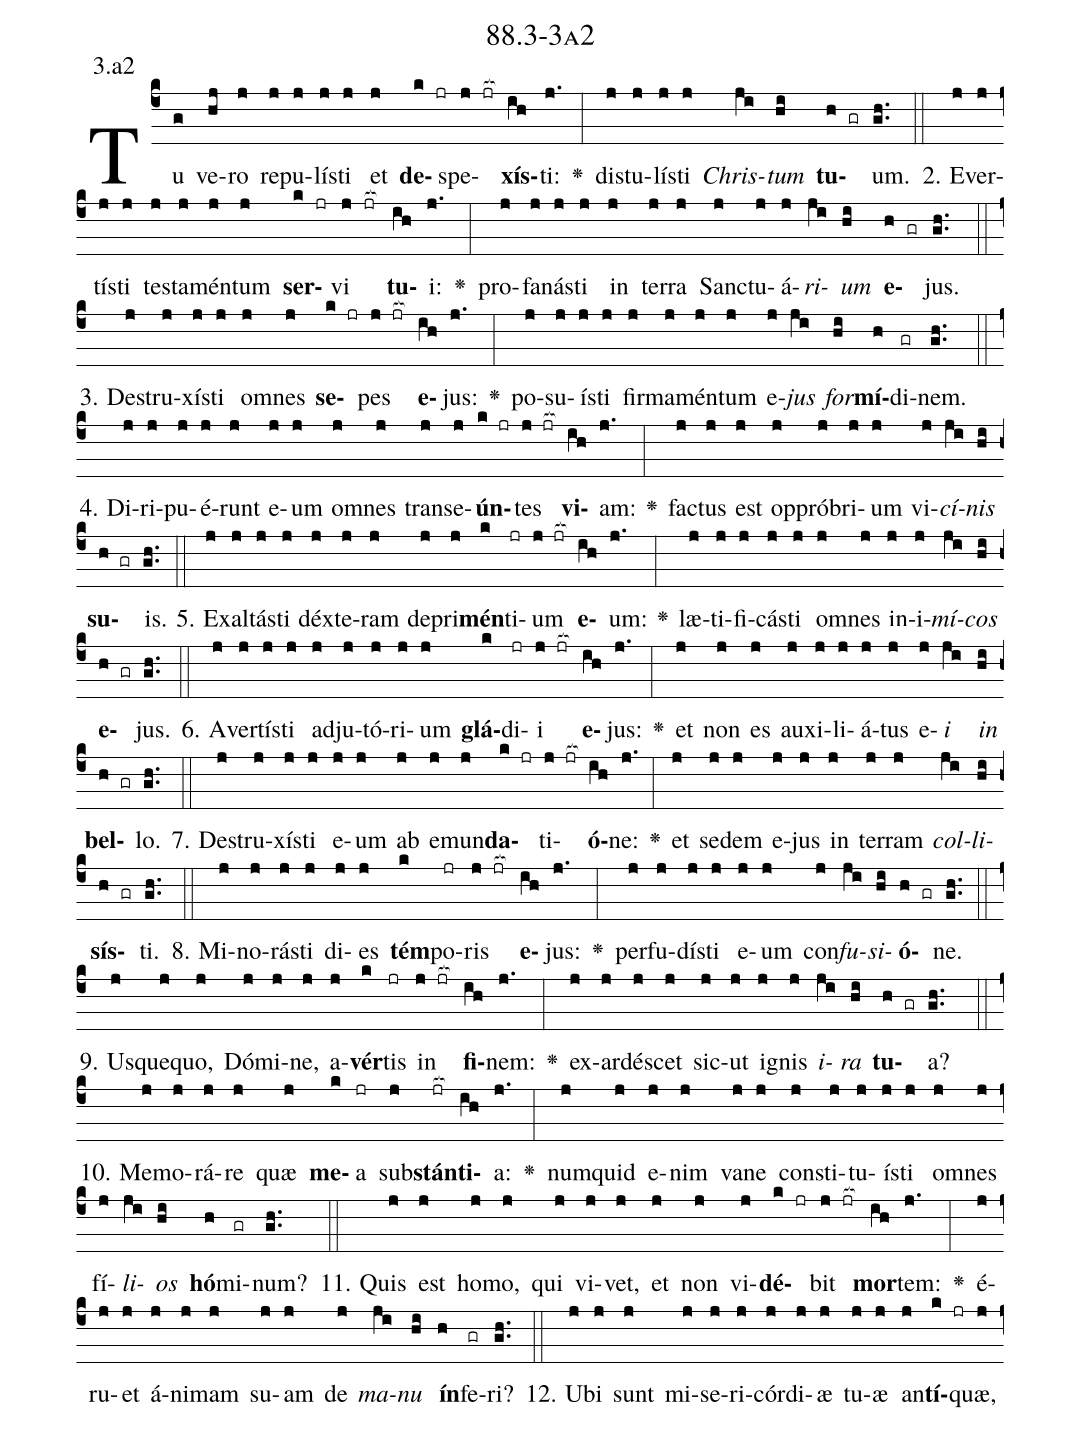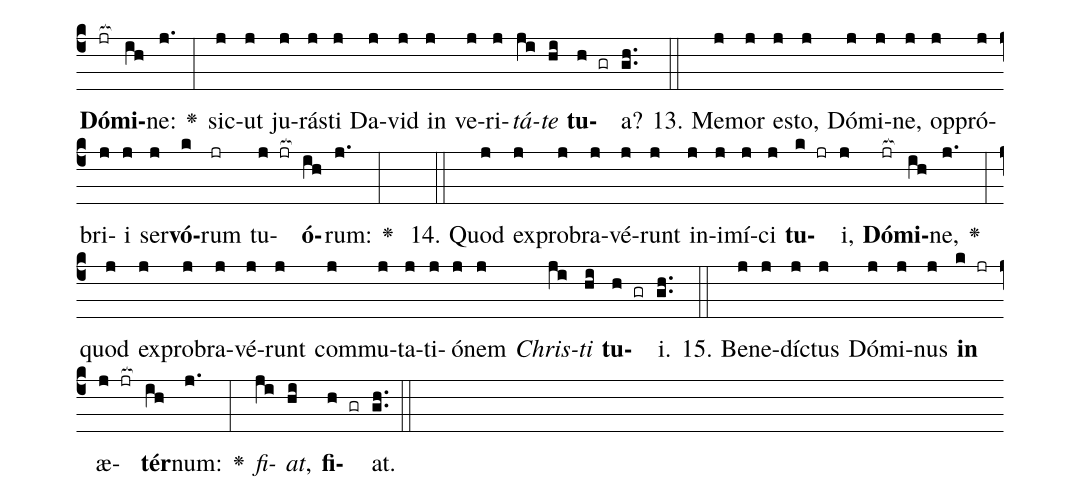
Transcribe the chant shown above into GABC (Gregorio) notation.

name: 88.3-3a2;
annotation: 3.a2;
%%
(c4)Tu(g) ve(hj)ro(j) re(j)pu(j)lís(j)ti(j) et(j) <b>de</b>(k jr)spe(j jr[ocb:1{])<b>xís</b>(ih[ocb:0}])ti:(j.) <v>\greheightstar</v>(:) dis(j)tu(j)lís(j)ti(j) <i>Chris</i>(ji)<i>tum</i>(hi) <b>tu</b>(h gr)um.(gh..) (::)
2. E(j)ver(j)tís(j)ti(j) tes(j)ta(j)mén(j)tum(j) <b>ser</b>(k jr)vi(j jr[ocb:1{]) <b>tu</b>(ih[ocb:0}])i:(j.) <v>\greheightstar</v>(:) pro(j)fa(j)nás(j)ti(j) in(j) ter(j)ra(j) Sanc(j)tu(j)á(j)<i>ri</i>(ji)<i>um</i>(hi) <b>e</b>(h gr)jus.(gh..) (::)
3. De(j)stru(j)xís(j)ti(j) om(j)nes(j) <b>se</b>(k jr)pes(j jr[ocb:1{]) <b>e</b>(ih[ocb:0}])jus:(j.) <v>\greheightstar</v>(:) po(j)su(j)ís(j)ti(j) fir(j)ma(j)mén(j)tum(j) e(j)<i>jus</i>(ji) <i>for</i>(hi)<b>mí</b>(h)di(gr)nem.(gh..) (::)
4. Di(j)ri(j)pu(j)é(j)runt(j) e(j)um(j) om(j)nes(j) trans(j)e(j)<b>ún</b>(k jr)tes(j jr[ocb:1{]) <b>vi</b>(ih[ocb:0}])am:(j.) <v>\greheightstar</v>(:) fac(j)tus(j) est(j) op(j)pró(j)bri(j)um(j) vi(j)<i>cí</i>(ji)<i>nis</i>(hi) <b>su</b>(h gr)is.(gh..) (::)
5. Ex(j)al(j)tás(j)ti(j) déx(j)te(j)ram(j) de(j)pri(j)<b>mén</b>(k)ti(jr)um(j jr[ocb:1{]) <b>e</b>(ih[ocb:0}])um:(j.) <v>\greheightstar</v>(:) læ(j)ti(j)fi(j)cás(j)ti(j) om(j)nes(j) in(j)i(j)<i>mí</i>(ji)<i>cos</i>(hi) <b>e</b>(h gr)jus.(gh..) (::)
6. A(j)ver(j)tís(j)ti(j) ad(j)ju(j)tó(j)ri(j)um(j) <b>glá</b>(k)di(jr)i(j jr[ocb:1{]) <b>e</b>(ih[ocb:0}])jus:(j.) <v>\greheightstar</v>(:) et(j) non(j) es(j) au(j)xi(j)li(j)á(j)tus(j) e(j)<i>i</i>(ji) <i>in</i>(hi) <b>bel</b>(h gr)lo.(gh..) (::)
7. De(j)stru(j)xís(j)ti(j) e(j)um(j) ab(j) e(j)mun(j)<b>da</b>(k jr)ti(j jr[ocb:1{])<b>ó</b>(ih[ocb:0}])ne:(j.) <v>\greheightstar</v>(:) et(j) se(j)dem(j) e(j)jus(j) in(j) ter(j)ram(j) <i>col</i>(ji)<i>li</i>(hi)<b>sís</b>(h gr)ti.(gh..) (::)
8. Mi(j)no(j)rás(j)ti(j) di(j)es(j) <b>tém</b>(k)po(jr)ris(j jr[ocb:1{]) <b>e</b>(ih[ocb:0}])jus:(j.) <v>\greheightstar</v>(:) per(j)fu(j)dís(j)ti(j) e(j)um(j) con(j)<i>fu</i>(ji)<i>si</i>(hi)<b>ó</b>(h gr)ne.(gh..) (::)
9. Us(j)que(j)quo,(j) Dó(j)mi(j)ne,(j) a(j)<b>vér</b>(k)tis(jr) in(j jr[ocb:1{]) <b>fi</b>(ih[ocb:0}])nem:(j.) <v>\greheightstar</v>(:) ex(j)ar(j)dé(j)scet(j) sic(j)ut(j) i(j)gnis(j) <i>i</i>(ji)<i>ra</i>(hi) <b>tu</b>(h gr)a?(gh..) (::)
10. Me(j)mo(j)rá(j)re(j) quæ(j) <b>me</b>(k)a(jr) sub(j)<b>stán</b>(jr[ocb:1{])<b>ti</b>(ih[ocb:0}])a:(j.) <v>\greheightstar</v>(:) num(j)quid(j) e(j)nim(j) va(j)ne(j) con(j)sti(j)tu(j)ís(j)ti(j) om(j)nes(j) fí(j)<i>li</i>(ji)<i>os</i>(hi) <b>hó</b>(h)mi(gr)num?(gh..) (::)
11. Quis(j) est(j) ho(j)mo,(j) qui(j) vi(j)vet,(j) et(j) non(j) vi(j)<b>dé</b>(k jr)bit(j jr[ocb:1{]) <b>mor</b>(ih[ocb:0}])tem:(j.) <v>\greheightstar</v>(:) é(j)ru(j)et(j) á(j)ni(j)mam(j) su(j)am(j) de(j) <i>ma</i>(ji)<i>nu</i>(hi) <b>ín</b>(h)fe(gr)ri?(gh..) (::)
12. U(j)bi(j) sunt(j) mi(j)se(j)ri(j)cór(j)di(j)æ(j) tu(j)æ(j) an(j)<b>tí</b>(k jr)quæ,(j) <b>Dó</b>(jr[ocb:1{])<b>mi</b>(ih[ocb:0}])ne:(j.) <v>\greheightstar</v>(:) sic(j)ut(j) ju(j)rás(j)ti(j) Da(j)vid(j) in(j) ve(j)ri(j)<i>tá</i>(ji)<i>te</i>(hi) <b>tu</b>(h gr)a?(gh..) (::)
13. Me(j)mor(j) es(j)to,(j) Dó(j)mi(j)ne,(j) op(j)pró(j)bri(j)i(j) ser(j)<b>vó</b>(k)rum(jr) tu(j jr[ocb:1{])<b>ó</b>(ih[ocb:0}])rum:(j.) <v>\greheightstar</v>(:)  (::)
14. Quod(j) ex(j)pro(j)bra(j)vé(j)runt(j) in(j)i(j)mí(j)ci(j) <b>tu</b>(k jr)i,(j) <b>Dó</b>(jr[ocb:1{])<b>mi</b>(ih[ocb:0}])ne,(j.) <v>\greheightstar</v>(:) quod(j) ex(j)pro(j)bra(j)vé(j)runt(j) com(j)mu(j)ta(j)ti(j)ó(j)nem(j) <i>Chris</i>(ji)<i>ti</i>(hi) <b>tu</b>(h gr)i.(gh..) (::)
15. Be(j)ne(j)díc(j)tus(j) Dó(j)mi(j)nus(j) <b>in</b>(k jr) æ(j jr[ocb:1{])<b>tér</b>(ih[ocb:0}])num:(j.) <v>\greheightstar</v>(:) <i>fi</i>(ji)<i>at</i>,(hi) <b>fi</b>(h gr)at.(gh..) (::)
